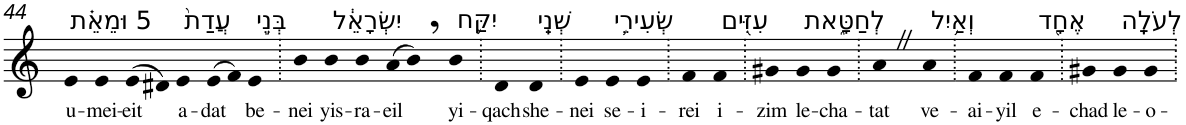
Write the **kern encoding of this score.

**kern	**text
*part1	*part1
*staff1	*staff1
*I"Piano	*
*I'Pno	*
!!LO:PB:g=z
*clefG2	*
*k[]	*
=44	=44
!LO:TX:a:t=5 וּמֵאֵ֗ת	!
!	!LO:LY:b
4e	u-
!	!LO:LY:b
4e	-mei-
!	!LO:LY:b
(>8e	-eit
8d#X)	.
!LO:TX:a:t=עֲדַת֙	!
!	!LO:LY:b
4e	a-
!	!LO:LY:b
(>8e	-dat
8f)	.
!LO:TX:a:t=בְּנֵ֣י	!
!	!LO:LY:b
4e	be-
=45.	=45.
!	!LO:LY:b
4b	-nei
!LO:TX:a:t=יִשְׂרָאֵ֔ל	!
!	!LO:LY:b
4b	yis-
!	!LO:LY:b
4b	-ra-
!	!LO:LY:b
(>8a	-eil
8b,)	.
!LO:TX:a:t=יִקַּ֛ח	!
!	!LO:LY:b
4b	yi-
=46.	=46.
!	!LO:LY:b
4d	-qach
!LO:TX:a:t=שְׁנֵֽי	!
!	!LO:LY:b
4d	she-
=47.	=47.
!	!LO:LY:b
4e	-nei
!LO:TX:a:t=שְׂעִירֵ֥י	!
!	!LO:LY:b
4e	se-
!	!LO:LY:b
4e	-i-
=48.	=48.
!	!LO:LY:b
4f	-rei
!LO:TX:a:t=עִזִּ֖ים	!
!	!LO:LY:b
4f	i-
=49.	=49.
!	!LO:LY:b
4g#X	-zim
!LO:TX:a:t=לְחַטָּ֑את	!
!	!LO:LY:b
4g#	le-
!	!LO:LY:b
4g#	-cha-
=50.	=50.
!	!LO:LY:b
4aZ	-tat
!LO:TX:a:t=וְאַ֥יִל	!
!	!LO:LY:b
4a	ve-
=51.	=51.
!	!LO:LY:b
4f	-ai-
!	!LO:LY:b
4f	-yil
!LO:TX:a:t=אֶחָ֖ד	!
!	!LO:LY:b
4f	e-
=52.	=52.
!	!LO:LY:b
4g#X	-chad
!LO:TX:a:t=לְעֹלָֽה	!
!	!LO:LY:b
4g#	le-
!	!LO:LY:b
4g#	-o-
=.	=.
*-	*-
